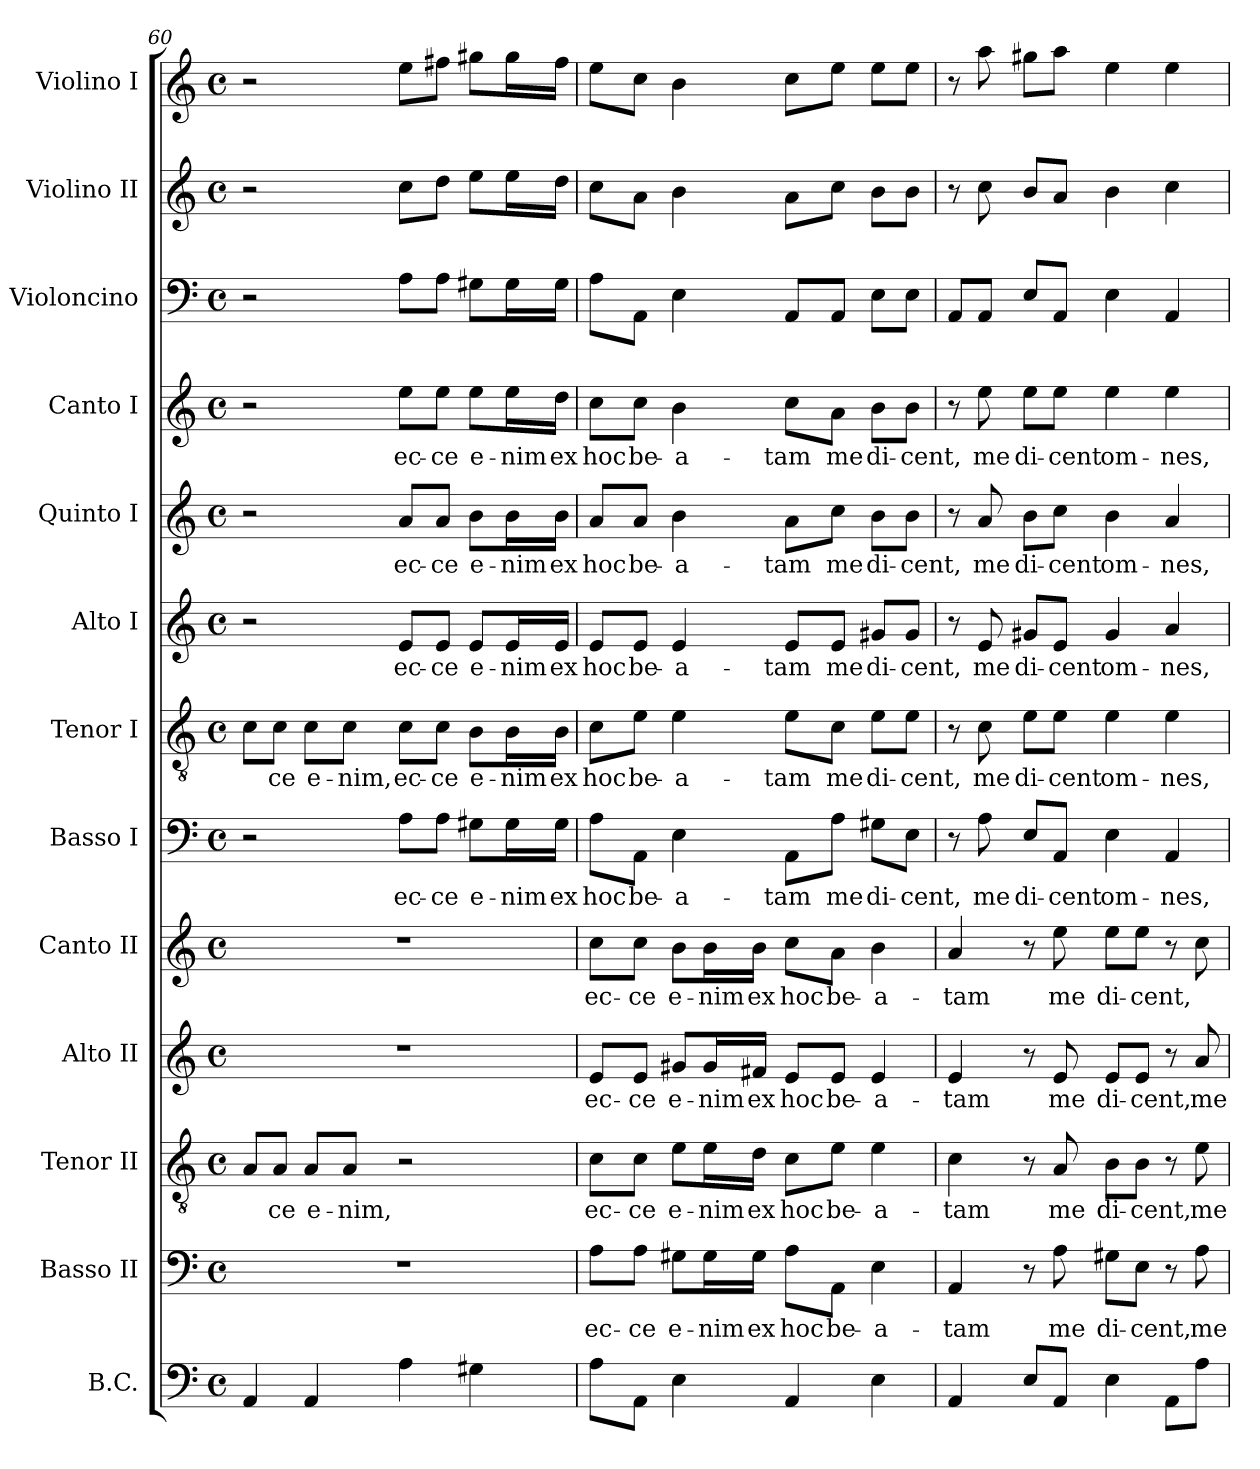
**kern	**kern	**text	**kern	**text	**kern	**text	**kern	**text	**kern	**text	**kern	**text	**kern	**text	**kern	**text	**kern	**text	**kern	**kern	**kern
*part13	*part12	*part12	*part11	*part11	*part10	*part10	*part9	*part9	*part8	*part8	*part7	*part7	*part6	*part6	*part5	*part5	*part4	*part4	*part3	*part2	*part1
*staff13	*staff12	*staff12	*staff11	*staff11	*staff10	*staff10	*staff9	*staff9	*staff8	*staff8	*staff7	*staff7	*staff6	*staff6	*staff5	*staff5	*staff4	*staff4	*staff3	*staff2	*staff1
*I"B.C.	*I"Basso II	*	*I"Tenor II	*	*I"Alto II	*	*I"Canto II	*	*I"Basso I	*	*I"Tenor I	*	*I"Alto I	*	*I"Quinto I	*	*I"Canto I	*	*I"Violoncino	*I"Violino II	*I"Violino I
*I'BC	*I'B 2	*	*I'T 2	*	*I'A 2	*	*I'C 2	*	*I'B 1	*	*I'T 1	*	*I'A 1	*	*I'Q 1	*	*I'C 1	*	*	*I'Vln. II	*I'Vln. I
*clefF4	*clefF4	*	*clefGv2	*	*clefG2	*	*clefG2	*	*clefF4	*	*clefGv2	*	*clefG2	*	*clefG2	*	*clefG2	*	*clefF4	*clefG2	*clefG2
*k[]	*k[]	*	*k[]	*	*k[]	*	*k[]	*	*k[]	*	*k[]	*	*k[]	*	*k[]	*	*k[]	*	*k[]	*k[]	*k[]
*C:	*C:	*	*C:	*	*C:	*	*C:	*	*C:	*	*C:	*	*C:	*	*C:	*	*C:	*	*C:	*C:	*C:
*M4/4	*M4/4	*	*M4/4	*	*M4/4	*	*M4/4	*	*M4/4	*	*M4/4	*	*M4/4	*	*M4/4	*	*M4/4	*	*M4/4	*M4/4	*M4/4
*met(c)	*met(c)	*	*met(c)	*	*met(c)	*	*met(c)	*	*met(c)	*	*met(c)	*	*met(c)	*	*met(c)	*	*met(c)	*	*met(c)	*met(c)	*met(c)
=60	=60	=60	=60	=60	=60	=60	=60	=60	=60	=60	=60	=60	=60	=60	=60	=60	=60	=60	=60	=60	=60
4AA/	1r	.	8A/L	.	1r	.	1r	.	2r	.	8c\L	.	2r	.	2r	.	2r	.	2r	2r	2r
!	!	!	!	!LO:LY:b	!	!	!	!	!	!	!	!	!	!	!	!	!	!	!	!	!
!	!	!	!	!	!	!	!	!	!	!	!	!LO:LY:b	!	!	!	!	!	!	!	!	!
.	.	.	8A/J	-ce	.	.	.	.	.	.	8c\J	-ce	.	.	.	.	.	.	.	.	.
!	!	!	!	!LO:LY:b	!	!	!	!	!	!	!	!	!	!	!	!	!	!	!	!	!
!	!	!	!	!	!	!	!	!	!	!	!	!LO:LY:b	!	!	!	!	!	!	!	!	!
4AA/	.	.	8A/L	e-	.	.	.	.	.	.	8c\L	e-	.	.	.	.	.	.	.	.	.
!	!	!	!	!LO:LY:b	!	!	!	!	!	!	!	!	!	!	!	!	!	!	!	!	!
!	!	!	!	!	!	!	!	!	!	!	!	!LO:LY:b	!	!	!	!	!	!	!	!	!
.	.	.	8A/J	-nim,	.	.	.	.	.	.	8c\J	-nim,	.	.	.	.	.	.	.	.	.
!	!	!	!	!	!	!	!	!	!	!LO:LY:b	!	!	!	!	!	!	!	!	!	!	!
!	!	!	!	!	!	!	!	!	!	!	!	!LO:LY:b	!	!	!	!	!	!	!	!	!
!	!	!	!	!	!	!	!	!	!	!	!	!	!	!LO:LY:b	!	!	!	!	!	!	!
!	!	!	!	!	!	!	!	!	!	!	!	!	!	!	!	!LO:LY:b	!	!	!	!	!
!	!	!	!	!	!	!	!	!	!	!	!	!	!	!	!	!	!	!LO:LY:b	!	!	!
4A\	.	.	2r	.	.	.	.	.	8A\L	ec-	8c\L	ec-	8e/L	ec-	8a/L	ec-	8ee\L	ec-	8A\L	8cc\L	8ee\L
!	!	!	!	!	!	!	!	!	!	!LO:LY:b	!	!	!	!	!	!	!	!	!	!	!
!	!	!	!	!	!	!	!	!	!	!	!	!LO:LY:b	!	!	!	!	!	!	!	!	!
!	!	!	!	!	!	!	!	!	!	!	!	!	!	!LO:LY:b	!	!	!	!	!	!	!
!	!	!	!	!	!	!	!	!	!	!	!	!	!	!	!	!LO:LY:b	!	!	!	!	!
!	!	!	!	!	!	!	!	!	!	!	!	!	!	!	!	!	!	!LO:LY:b	!	!	!
.	.	.	.	.	.	.	.	.	8A\J	-ce	8c\J	-ce	8e/J	-ce	8a/J	-ce	8ee\J	-ce	8A\J	8dd\J	8ff#X\J
!	!	!	!	!	!	!	!	!	!	!LO:LY:b	!	!	!	!	!	!	!	!	!	!	!
!	!	!	!	!	!	!	!	!	!	!	!	!LO:LY:b	!	!	!	!	!	!	!	!	!
!	!	!	!	!	!	!	!	!	!	!	!	!	!	!LO:LY:b	!	!	!	!	!	!	!
!	!	!	!	!	!	!	!	!	!	!	!	!	!	!	!	!LO:LY:b	!	!	!	!	!
!	!	!	!	!	!	!	!	!	!	!	!	!	!	!	!	!	!	!LO:LY:b	!	!	!
4G#X\	.	.	.	.	.	.	.	.	8G#X\L	e-	8B\L	e-	8e/L	e-	8b\L	e-	8ee\L	e-	8G#X\L	8ee\L	8gg#X\L
!	!	!	!	!	!	!	!	!	!	!LO:LY:b	!	!	!	!	!	!	!	!	!	!	!
!	!	!	!	!	!	!	!	!	!	!	!	!LO:LY:b	!	!	!	!	!	!	!	!	!
!	!	!	!	!	!	!	!	!	!	!	!	!	!	!LO:LY:b	!	!	!	!	!	!	!
!	!	!	!	!	!	!	!	!	!	!	!	!	!	!	!	!LO:LY:b	!	!	!	!	!
!	!	!	!	!	!	!	!	!	!	!	!	!	!	!	!	!	!	!LO:LY:b	!	!	!
.	.	.	.	.	.	.	.	.	16G#\L	-nim	16B\L	-nim	16e/L	-nim	16b\L	-nim	16ee\L	-nim	16G#\L	16ee\L	16gg#\L
!	!	!	!	!	!	!	!	!	!	!LO:LY:b	!	!	!	!	!	!	!	!	!	!	!
!	!	!	!	!	!	!	!	!	!	!	!	!LO:LY:b	!	!	!	!	!	!	!	!	!
!	!	!	!	!	!	!	!	!	!	!	!	!	!	!LO:LY:b	!	!	!	!	!	!	!
!	!	!	!	!	!	!	!	!	!	!	!	!	!	!	!	!LO:LY:b	!	!	!	!	!
!	!	!	!	!	!	!	!	!	!	!	!	!	!	!	!	!	!	!LO:LY:b	!	!	!
.	.	.	.	.	.	.	.	.	16G#\JJ	ex	16B\JJ	ex	16e/JJ	ex	16b\JJ	ex	16dd\JJ	ex	16G#\JJ	16dd\JJ	16ff#\JJ
=61	=61	=61	=61	=61	=61	=61	=61	=61	=61	=61	=61	=61	=61	=61	=61	=61	=61	=61	=61	=61	=61
!	!	!LO:LY:b	!	!	!	!	!	!	!	!	!	!	!	!	!	!	!	!	!	!	!
!	!	!	!	!LO:LY:b	!	!	!	!	!	!	!	!	!	!	!	!	!	!	!	!	!
!	!	!	!	!	!	!LO:LY:b	!	!	!	!	!	!	!	!	!	!	!	!	!	!	!
!	!	!	!	!	!	!	!	!LO:LY:b	!	!	!	!	!	!	!	!	!	!	!	!	!
!	!	!	!	!	!	!	!	!	!	!LO:LY:b	!	!	!	!	!	!	!	!	!	!	!
!	!	!	!	!	!	!	!	!	!	!	!	!LO:LY:b	!	!	!	!	!	!	!	!	!
!	!	!	!	!	!	!	!	!	!	!	!	!	!	!LO:LY:b	!	!	!	!	!	!	!
!	!	!	!	!	!	!	!	!	!	!	!	!	!	!	!	!LO:LY:b	!	!	!	!	!
!	!	!	!	!	!	!	!	!	!	!	!	!	!	!	!	!	!	!LO:LY:b	!	!	!
8A\L	8A\L	ec-	8c\L	ec-	8e/L	ec-	8cc\L	ec-	8A\L	hoc	8c\L	hoc	8e/L	hoc	8a/L	hoc	8cc\L	hoc	8A\L	8cc\L	8ee\L
!	!	!LO:LY:b	!	!	!	!	!	!	!	!	!	!	!	!	!	!	!	!	!	!	!
!	!	!	!	!LO:LY:b	!	!	!	!	!	!	!	!	!	!	!	!	!	!	!	!	!
!	!	!	!	!	!	!LO:LY:b	!	!	!	!	!	!	!	!	!	!	!	!	!	!	!
!	!	!	!	!	!	!	!	!LO:LY:b	!	!	!	!	!	!	!	!	!	!	!	!	!
!	!	!	!	!	!	!	!	!	!	!LO:LY:b	!	!	!	!	!	!	!	!	!	!	!
!	!	!	!	!	!	!	!	!	!	!	!	!LO:LY:b	!	!	!	!	!	!	!	!	!
!	!	!	!	!	!	!	!	!	!	!	!	!	!	!LO:LY:b	!	!	!	!	!	!	!
!	!	!	!	!	!	!	!	!	!	!	!	!	!	!	!	!LO:LY:b	!	!	!	!	!
!	!	!	!	!	!	!	!	!	!	!	!	!	!	!	!	!	!	!LO:LY:b	!	!	!
8AA\J	8A\J	-ce	8c\J	-ce	8e/J	-ce	8cc\J	-ce	8AA\J	be-	8e\J	be-	8e/J	be-	8a/J	be-	8cc\J	be-	8AA\J	8a\J	8cc\J
!	!	!LO:LY:b	!	!	!	!	!	!	!	!	!	!	!	!	!	!	!	!	!	!	!
!	!	!	!	!LO:LY:b	!	!	!	!	!	!	!	!	!	!	!	!	!	!	!	!	!
!	!	!	!	!	!	!LO:LY:b	!	!	!	!	!	!	!	!	!	!	!	!	!	!	!
!	!	!	!	!	!	!	!	!LO:LY:b	!	!	!	!	!	!	!	!	!	!	!	!	!
!	!	!	!	!	!	!	!	!	!	!LO:LY:b	!	!	!	!	!	!	!	!	!	!	!
!	!	!	!	!	!	!	!	!	!	!	!	!LO:LY:b	!	!	!	!	!	!	!	!	!
!	!	!	!	!	!	!	!	!	!	!	!	!	!	!LO:LY:b	!	!	!	!	!	!	!
!	!	!	!	!	!	!	!	!	!	!	!	!	!	!	!	!LO:LY:b	!	!	!	!	!
!	!	!	!	!	!	!	!	!	!	!	!	!	!	!	!	!	!	!LO:LY:b	!	!	!
4E\	8G#X\L	e-	8e\L	e-	8g#X/L	e-	8b\L	e-	4E\	-a-	4e\	-a-	4e/	-a-	4b\	-a-	4b\	-a-	4E\	4b\	4b\
!	!	!LO:LY:b	!	!	!	!	!	!	!	!	!	!	!	!	!	!	!	!	!	!	!
!	!	!	!	!LO:LY:b	!	!	!	!	!	!	!	!	!	!	!	!	!	!	!	!	!
!	!	!	!	!	!	!LO:LY:b	!	!	!	!	!	!	!	!	!	!	!	!	!	!	!
!	!	!	!	!	!	!	!	!LO:LY:b	!	!	!	!	!	!	!	!	!	!	!	!	!
.	16G#\L	-nim	16e\L	-nim	16g#/L	-nim	16b\L	-nim	.	.	.	.	.	.	.	.	.	.	.	.	.
!	!	!LO:LY:b	!	!	!	!	!	!	!	!	!	!	!	!	!	!	!	!	!	!	!
!	!	!	!	!LO:LY:b	!	!	!	!	!	!	!	!	!	!	!	!	!	!	!	!	!
!	!	!	!	!	!	!LO:LY:b	!	!	!	!	!	!	!	!	!	!	!	!	!	!	!
!	!	!	!	!	!	!	!	!LO:LY:b	!	!	!	!	!	!	!	!	!	!	!	!	!
.	16G#\JJ	ex	16d\JJ	ex	16f#X/JJ	ex	16b\JJ	ex	.	.	.	.	.	.	.	.	.	.	.	.	.
!	!	!LO:LY:b	!	!	!	!	!	!	!	!	!	!	!	!	!	!	!	!	!	!	!
!	!	!	!	!LO:LY:b	!	!	!	!	!	!	!	!	!	!	!	!	!	!	!	!	!
!	!	!	!	!	!	!LO:LY:b	!	!	!	!	!	!	!	!	!	!	!	!	!	!	!
!	!	!	!	!	!	!	!	!LO:LY:b	!	!	!	!	!	!	!	!	!	!	!	!	!
!	!	!	!	!	!	!	!	!	!	!LO:LY:b	!	!	!	!	!	!	!	!	!	!	!
!	!	!	!	!	!	!	!	!	!	!	!	!LO:LY:b	!	!	!	!	!	!	!	!	!
!	!	!	!	!	!	!	!	!	!	!	!	!	!	!LO:LY:b	!	!	!	!	!	!	!
!	!	!	!	!	!	!	!	!	!	!	!	!	!	!	!	!LO:LY:b	!	!	!	!	!
!	!	!	!	!	!	!	!	!	!	!	!	!	!	!	!	!	!	!LO:LY:b	!	!	!
4AA/	8A\L	hoc	8c\L	hoc	8e/L	hoc	8cc\L	hoc	8AA\L	-tam	8e\L	-tam	8e/L	-tam	8a\L	-tam	8cc\L	-tam	8AA/L	8a\L	8cc\L
!	!	!LO:LY:b	!	!	!	!	!	!	!	!	!	!	!	!	!	!	!	!	!	!	!
!	!	!	!	!LO:LY:b	!	!	!	!	!	!	!	!	!	!	!	!	!	!	!	!	!
!	!	!	!	!	!	!LO:LY:b	!	!	!	!	!	!	!	!	!	!	!	!	!	!	!
!	!	!	!	!	!	!	!	!LO:LY:b	!	!	!	!	!	!	!	!	!	!	!	!	!
!	!	!	!	!	!	!	!	!	!	!LO:LY:b	!	!	!	!	!	!	!	!	!	!	!
!	!	!	!	!	!	!	!	!	!	!	!	!LO:LY:b	!	!	!	!	!	!	!	!	!
!	!	!	!	!	!	!	!	!	!	!	!	!	!	!LO:LY:b	!	!	!	!	!	!	!
!	!	!	!	!	!	!	!	!	!	!	!	!	!	!	!	!LO:LY:b	!	!	!	!	!
!	!	!	!	!	!	!	!	!	!	!	!	!	!	!	!	!	!	!LO:LY:b	!	!	!
.	8AA\J	be-	8e\J	be-	8e/J	be-	8a\J	be-	8A\J	me	8c\J	me	8e/J	me	8cc\J	me	8a\J	me	8AA/J	8cc\J	8ee\J
!	!	!LO:LY:b	!	!	!	!	!	!	!	!	!	!	!	!	!	!	!	!	!	!	!
!	!	!	!	!LO:LY:b	!	!	!	!	!	!	!	!	!	!	!	!	!	!	!	!	!
!	!	!	!	!	!	!LO:LY:b	!	!	!	!	!	!	!	!	!	!	!	!	!	!	!
!	!	!	!	!	!	!	!	!LO:LY:b	!	!	!	!	!	!	!	!	!	!	!	!	!
!	!	!	!	!	!	!	!	!	!	!LO:LY:b	!	!	!	!	!	!	!	!	!	!	!
!	!	!	!	!	!	!	!	!	!	!	!	!LO:LY:b	!	!	!	!	!	!	!	!	!
!	!	!	!	!	!	!	!	!	!	!	!	!	!	!LO:LY:b	!	!	!	!	!	!	!
!	!	!	!	!	!	!	!	!	!	!	!	!	!	!	!	!LO:LY:b	!	!	!	!	!
!	!	!	!	!	!	!	!	!	!	!	!	!	!	!	!	!	!	!LO:LY:b	!	!	!
4E\	4E\	-a-	4e\	-a-	4e/	-a-	4b\	-a-	8G#X\L	di-	8e\L	di-	8g#X/L	di-	8b\L	di-	8b\L	di-	8E\L	8b\L	8ee\L
!	!	!	!	!	!	!	!	!	!	!LO:LY:b	!	!	!	!	!	!	!	!	!	!	!
!	!	!	!	!	!	!	!	!	!	!	!	!LO:LY:b	!	!	!	!	!	!	!	!	!
!	!	!	!	!	!	!	!	!	!	!	!	!	!	!LO:LY:b	!	!	!	!	!	!	!
!	!	!	!	!	!	!	!	!	!	!	!	!	!	!	!	!LO:LY:b	!	!	!	!	!
!	!	!	!	!	!	!	!	!	!	!	!	!	!	!	!	!	!	!LO:LY:b	!	!	!
.	.	.	.	.	.	.	.	.	8E\J	-cent,	8e\J	-cent,	8g#/J	-cent,	8b\J	-cent,	8b\J	-cent,	8E\J	8b\J	8ee\J
=62	=62	=62	=62	=62	=62	=62	=62	=62	=62	=62	=62	=62	=62	=62	=62	=62	=62	=62	=62	=62	=62
!	!	!LO:LY:b	!	!	!	!	!	!	!	!	!	!	!	!	!	!	!	!	!	!	!
!	!	!	!	!LO:LY:b	!	!	!	!	!	!	!	!	!	!	!	!	!	!	!	!	!
!	!	!	!	!	!	!LO:LY:b	!	!	!	!	!	!	!	!	!	!	!	!	!	!	!
!	!	!	!	!	!	!	!	!LO:LY:b	!	!	!	!	!	!	!	!	!	!	!	!	!
4AA/	4AA/	-tam	4c\	-tam	4e/	-tam	4a/	-tam	8r	.	8r	.	8r	.	8r	.	8r	.	8AA/L	8r	8r
!	!	!	!	!	!	!	!	!	!	!LO:LY:b	!	!	!	!	!	!	!	!	!	!	!
!	!	!	!	!	!	!	!	!	!	!	!	!LO:LY:b	!	!	!	!	!	!	!	!	!
!	!	!	!	!	!	!	!	!	!	!	!	!	!	!LO:LY:b	!	!	!	!	!	!	!
!	!	!	!	!	!	!	!	!	!	!	!	!	!	!	!	!LO:LY:b	!	!	!	!	!
!	!	!	!	!	!	!	!	!	!	!	!	!	!	!	!	!	!	!LO:LY:b	!	!	!
.	.	.	.	.	.	.	.	.	8A\	me	8c\	me	8e/	me	8a/	me	8ee\	me	8AA/J	8cc\	8aa\
!	!	!	!	!	!	!	!	!	!	!LO:LY:b	!	!	!	!	!	!	!	!	!	!	!
!	!	!	!	!	!	!	!	!	!	!	!	!LO:LY:b	!	!	!	!	!	!	!	!	!
!	!	!	!	!	!	!	!	!	!	!	!	!	!	!LO:LY:b	!	!	!	!	!	!	!
!	!	!	!	!	!	!	!	!	!	!	!	!	!	!	!	!LO:LY:b	!	!	!	!	!
!	!	!	!	!	!	!	!	!	!	!	!	!	!	!	!	!	!	!LO:LY:b	!	!	!
8E/L	8r	.	8r	.	8r	.	8r	.	8E/L	di-	8e\L	di-	8g#X/L	di-	8b\L	di-	8ee\L	di-	8E/L	8b/L	8gg#X\L
!	!	!LO:LY:b	!	!	!	!	!	!	!	!	!	!	!	!	!	!	!	!	!	!	!
!	!	!	!	!LO:LY:b	!	!	!	!	!	!	!	!	!	!	!	!	!	!	!	!	!
!	!	!	!	!	!	!LO:LY:b	!	!	!	!	!	!	!	!	!	!	!	!	!	!	!
!	!	!	!	!	!	!	!	!LO:LY:b	!	!	!	!	!	!	!	!	!	!	!	!	!
!	!	!	!	!	!	!	!	!	!	!LO:LY:b	!	!	!	!	!	!	!	!	!	!	!
!	!	!	!	!	!	!	!	!	!	!	!	!LO:LY:b	!	!	!	!	!	!	!	!	!
!	!	!	!	!	!	!	!	!	!	!	!	!	!	!LO:LY:b	!	!	!	!	!	!	!
!	!	!	!	!	!	!	!	!	!	!	!	!	!	!	!	!LO:LY:b	!	!	!	!	!
!	!	!	!	!	!	!	!	!	!	!	!	!	!	!	!	!	!	!LO:LY:b	!	!	!
8AA/J	8A\	me	8A/	me	8e/	me	8ee\	me	8AA/J	-cent	8e\J	-cent	8e/J	-cent	8cc\J	-cent	8ee\J	-cent	8AA/J	8a/J	8aa\J
!	!	!LO:LY:b	!	!	!	!	!	!	!	!	!	!	!	!	!	!	!	!	!	!	!
!	!	!	!	!LO:LY:b	!	!	!	!	!	!	!	!	!	!	!	!	!	!	!	!	!
!	!	!	!	!	!	!LO:LY:b	!	!	!	!	!	!	!	!	!	!	!	!	!	!	!
!	!	!	!	!	!	!	!	!LO:LY:b	!	!	!	!	!	!	!	!	!	!	!	!	!
!	!	!	!	!	!	!	!	!	!	!LO:LY:b	!	!	!	!	!	!	!	!	!	!	!
!	!	!	!	!	!	!	!	!	!	!	!	!LO:LY:b	!	!	!	!	!	!	!	!	!
!	!	!	!	!	!	!	!	!	!	!	!	!	!	!LO:LY:b	!	!	!	!	!	!	!
!	!	!	!	!	!	!	!	!	!	!	!	!	!	!	!	!LO:LY:b	!	!	!	!	!
!	!	!	!	!	!	!	!	!	!	!	!	!	!	!	!	!	!	!LO:LY:b	!	!	!
4E\	8G#X\L	di-	8B\L	di-	8e/L	di-	8ee\L	di-	4E\	om-	4e\	om-	4g#/	om-	4b\	om-	4ee\	om-	4E\	4b\	4ee\
!	!	!LO:LY:b	!	!	!	!	!	!	!	!	!	!	!	!	!	!	!	!	!	!	!
!	!	!	!	!LO:LY:b	!	!	!	!	!	!	!	!	!	!	!	!	!	!	!	!	!
!	!	!	!	!	!	!LO:LY:b	!	!	!	!	!	!	!	!	!	!	!	!	!	!	!
!	!	!	!	!	!	!	!	!LO:LY:b	!	!	!	!	!	!	!	!	!	!	!	!	!
.	8E\J	-cent,	8B\J	-cent,	8e/J	-cent,	8ee\J	-cent,	.	.	.	.	.	.	.	.	.	.	.	.	.
!	!	!	!	!	!	!	!	!	!	!LO:LY:b	!	!	!	!	!	!	!	!	!	!	!
!	!	!	!	!	!	!	!	!	!	!	!	!LO:LY:b	!	!	!	!	!	!	!	!	!
!	!	!	!	!	!	!	!	!	!	!	!	!	!	!LO:LY:b	!	!	!	!	!	!	!
!	!	!	!	!	!	!	!	!	!	!	!	!	!	!	!	!LO:LY:b	!	!	!	!	!
!	!	!	!	!	!	!	!	!	!	!	!	!	!	!	!	!	!	!LO:LY:b	!	!	!
8AA\L	8r	.	8r	.	8r	.	8r	.	4AA/	-nes,	4e\	-nes,	4a/	-nes,	4a/	-nes,	4ee\	-nes,	4AA/	4cc\	4ee\
!	!	!LO:LY:b	!	!	!	!	!	!	!	!	!	!	!	!	!	!	!	!	!	!	!
!	!	!	!	!LO:LY:b	!	!	!	!	!	!	!	!	!	!	!	!	!	!	!	!	!
!	!	!	!	!	!	!LO:LY:b	!	!	!	!	!	!	!	!	!	!	!	!	!	!	!
8A\J	8A\	me	8e\	me	8a/	me	8cc\	.	.	.	.	.	.	.	.	.	.	.	.	.	.
=	=	=	=	=	=	=	=	=	=	=	=	=	=	=	=	=	=	=	=	=	=
*-	*-	*-	*-	*-	*-	*-	*-	*-	*-	*-	*-	*-	*-	*-	*-	*-	*-	*-	*-	*-	*-
